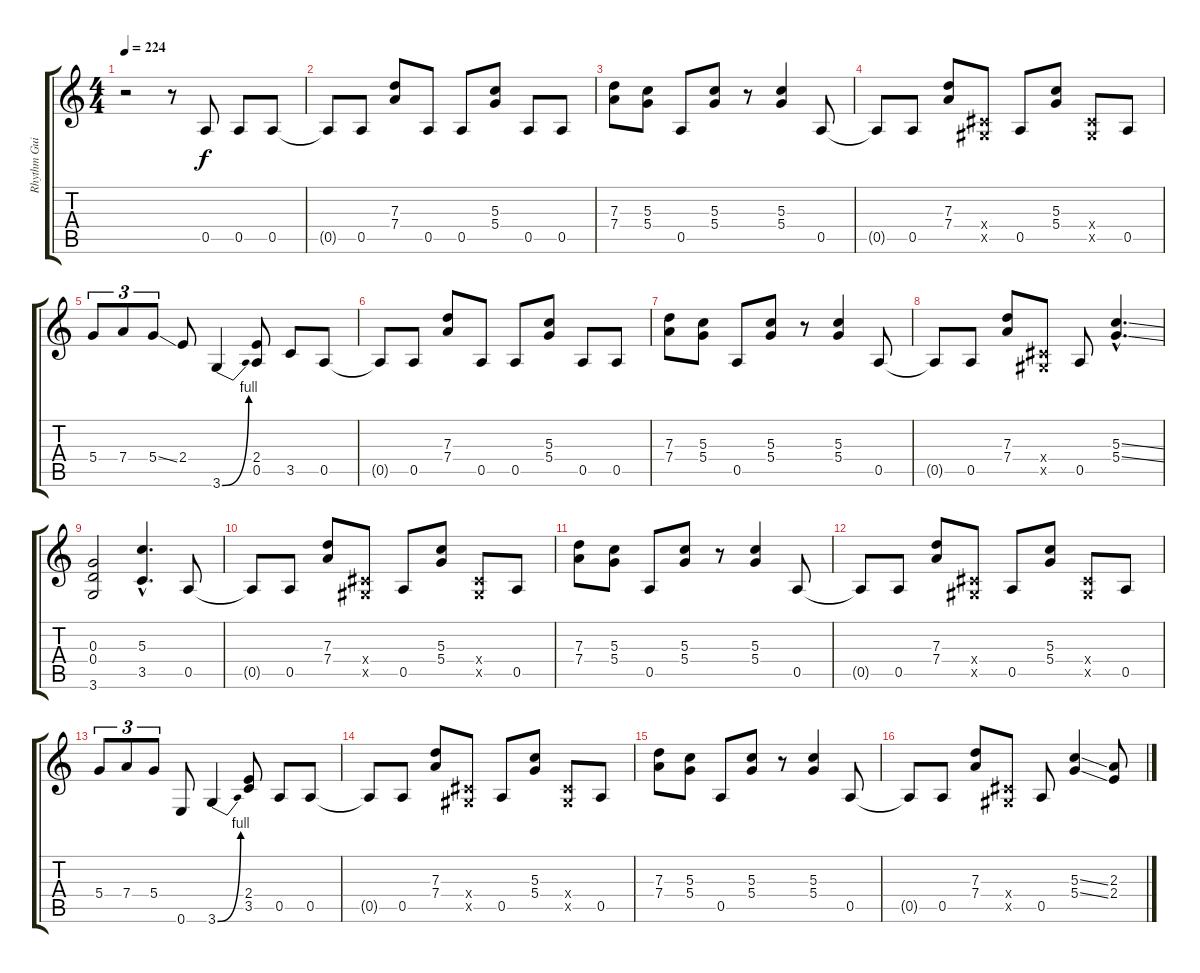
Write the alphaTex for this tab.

\track ("Rhythm Guitar" "Rhythm Gui") {instrument distortionguitar}
\staff {score tabs}
\tuning (E4 B3 G3 D3 A2 E2) {hide}
\ts (4 4)
\tempo 224
\clef g2
\ks c
r.2{dy f instrument distortionguitar} r.8 0.5.8 0.5.8 0.5.8 |
0.5{t}.8 0.5.8 (7.3 7.4).8 0.5.8 0.5.8 (5.3 5.4).8 0.5.8 0.5.8 |
(7.3 7.4).8 (5.3 5.4).8 0.5.8 (5.3 5.4).8 r.8 (5.3 5.4).4 0.5.8 |
0.5{t}.8 0.5.8 (7.3 7.4).8 (-1.4{x} -1.5{x}).8 0.5.8 (5.3 5.4).8 (-1.4{x} -1.5{x}).8 0.5.8 |
5.4.8{tu (3 2)} 7.4.8{tu (3 2)} 5.4{ss}.8{tu (3 2)} 2.4.8 3.6{be (bend 0 0 60 4)}.4 (2.4 0.5).8 3.5.8 0.5.8 |
0.5{t}.8 0.5.8 (7.3 7.4).8 0.5.8 0.5.8 (5.3 5.4).8 0.5.8 0.5.8 |
(7.3 7.4).8 (5.3 5.4).8 0.5.8 (5.3 5.4).8 r.8 (5.3 5.4).4 0.5.8 |
0.5{t}.8 0.5.8 (7.3 7.4).8 (-1.4{x} -1.5{x}).8 0.5.8 (5.3{ss hac} 5.4{ss hac}).4{d} |
(0.3 0.4 3.6).2 (5.3{hac} 3.5{hac}).4{d} 0.5.8 |
0.5{t}.8 0.5.8 (7.3 7.4).8 (-1.4{x} -1.5{x}).8 0.5.8 (5.3 5.4).8 (-1.4{x} -1.5{x}).8 0.5.8 |
(7.3 7.4).8 (5.3 5.4).8 0.5.8 (5.3 5.4).8 r.8 (5.3 5.4).4 0.5.8 |
0.5{t}.8 0.5.8 (7.3 7.4).8 (-1.4{x} -1.5{x}).8 0.5.8 (5.3 5.4).8 (-1.4{x} -1.5{x}).8 0.5.8 |
5.4.8{tu (3 2)} 7.4.8{tu (3 2)} 5.4.8{tu (3 2)} 0.6.8 3.6{be (bend 0 0 60 4)}.4 (2.4 3.5).8 0.5.8 0.5.8 |
0.5{t}.8 0.5.8 (7.3 7.4).8 (-1.4{x} -1.5{x}).8 0.5.8 (5.3 5.4).8 (-1.4{x} -1.5{x}).8 0.5.8 |
(7.3 7.4).8 (5.3 5.4).8 0.5.8 (5.3 5.4).8 r.8 (5.3 5.4).4 0.5.8 |
0.5{t}.8 0.5.8 (7.3 7.4).8 (-1.4{x} -1.5{x}).8 0.5.8 (5.3{ss} 5.4{ss}).4 (2.3 2.4).8
